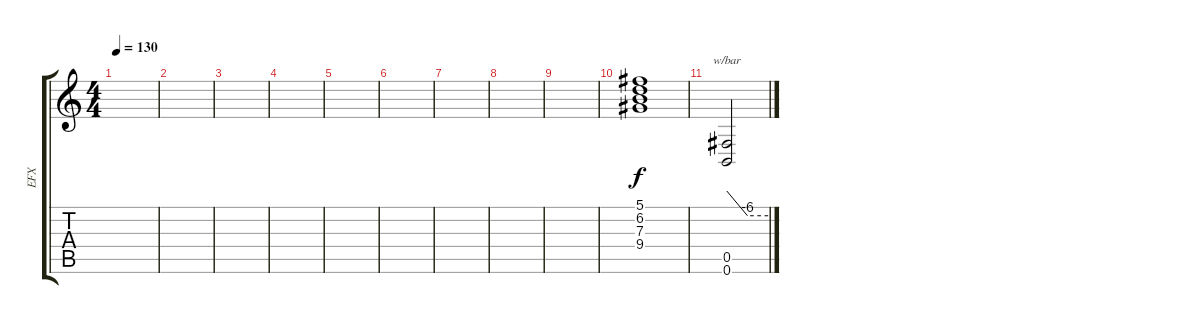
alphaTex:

\track ("EFX" "EFX") {instrument acousticguitarsteel}
\staff {score tabs}
\tuning (Db4 Ab3 E3 B2 Gb2 B1) {hide}
\ts (4 4)
\tempo 130
\clef g2
\ks c
|
|
|
|
|
|
|
|
|
(5.1 6.2 7.3 9.4).1{instrument reversecymbal} |
(0.5 0.6).2{tbe (custom default 0 0 30 -24 60 -24) volume 11 instrument lead8bassandlead}
